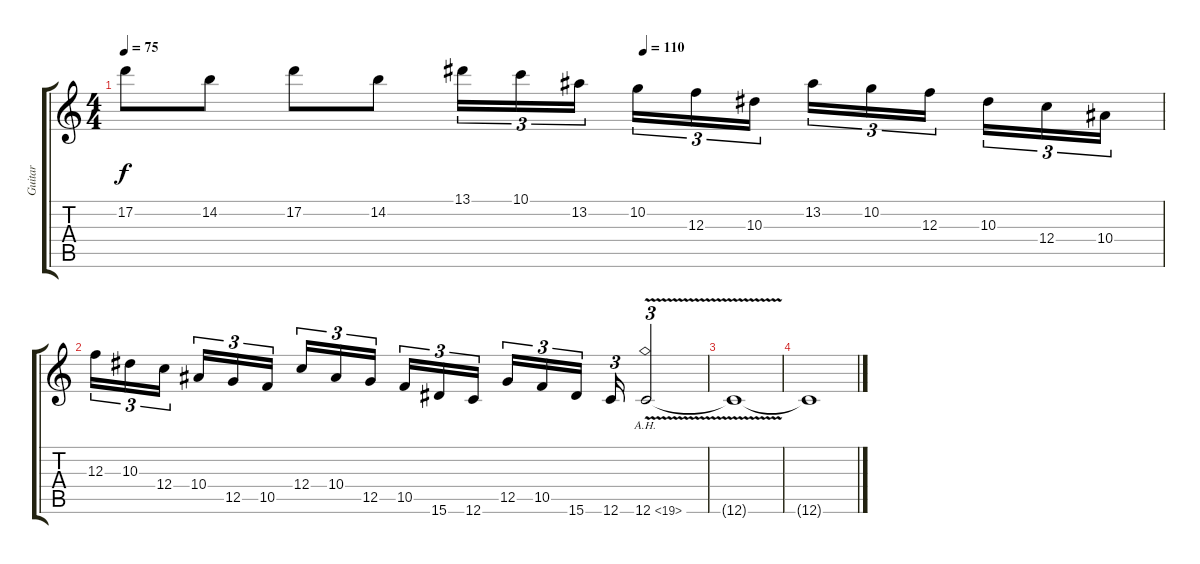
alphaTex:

\track ("Guitar" "Guitar") {instrument distortionguitar}
\staff {score tabs}
\tuning (D4 A3 F3 C3 G2 C2) {hide}
\ts (4 4)
\tempo 75
\tempo (110 0.5)
\clef g2
\ks c
17.2{t}.8{dy f} 14.2.8 17.2.8 14.2.8 13.1.16{tu (3 2)} 10.1.16{tu (3 2)} 13.2.16{tu (3 2)} 10.2.16{tu (3 2)} 12.3.16{tu (3 2)} 10.3.16{tu (3 2)} 13.2.16{tu (3 2)} 10.2.16{tu (3 2)} 12.3.16{tu (3 2)} 10.3.16{tu (3 2)} 12.4.16{tu (3 2)} 10.4.16{tu (3 2)} |
12.3.16{tu (3 2)} 10.3.16{tu (3 2)} 12.4.16{tu (3 2)} 10.4.16{tu (3 2)} 12.5.16{tu (3 2)} 10.5.16{tu (3 2)} 12.4.16{tu (3 2)} 10.4.16{tu (3 2)} 12.5.16{tu (3 2)} 10.5.16{tu (3 2)} 15.6.16{tu (3 2)} 12.6.16{tu (3 2)} 12.5.16{tu (3 2)} 10.5.16{tu (3 2)} 15.6.16{tu (3 2)} 12.6.16{tu (3 2)} 12.6{ah 7 v}.2{tu (3 2) volume 0} |
12.6{t}.1 |
12.6{t}.1
